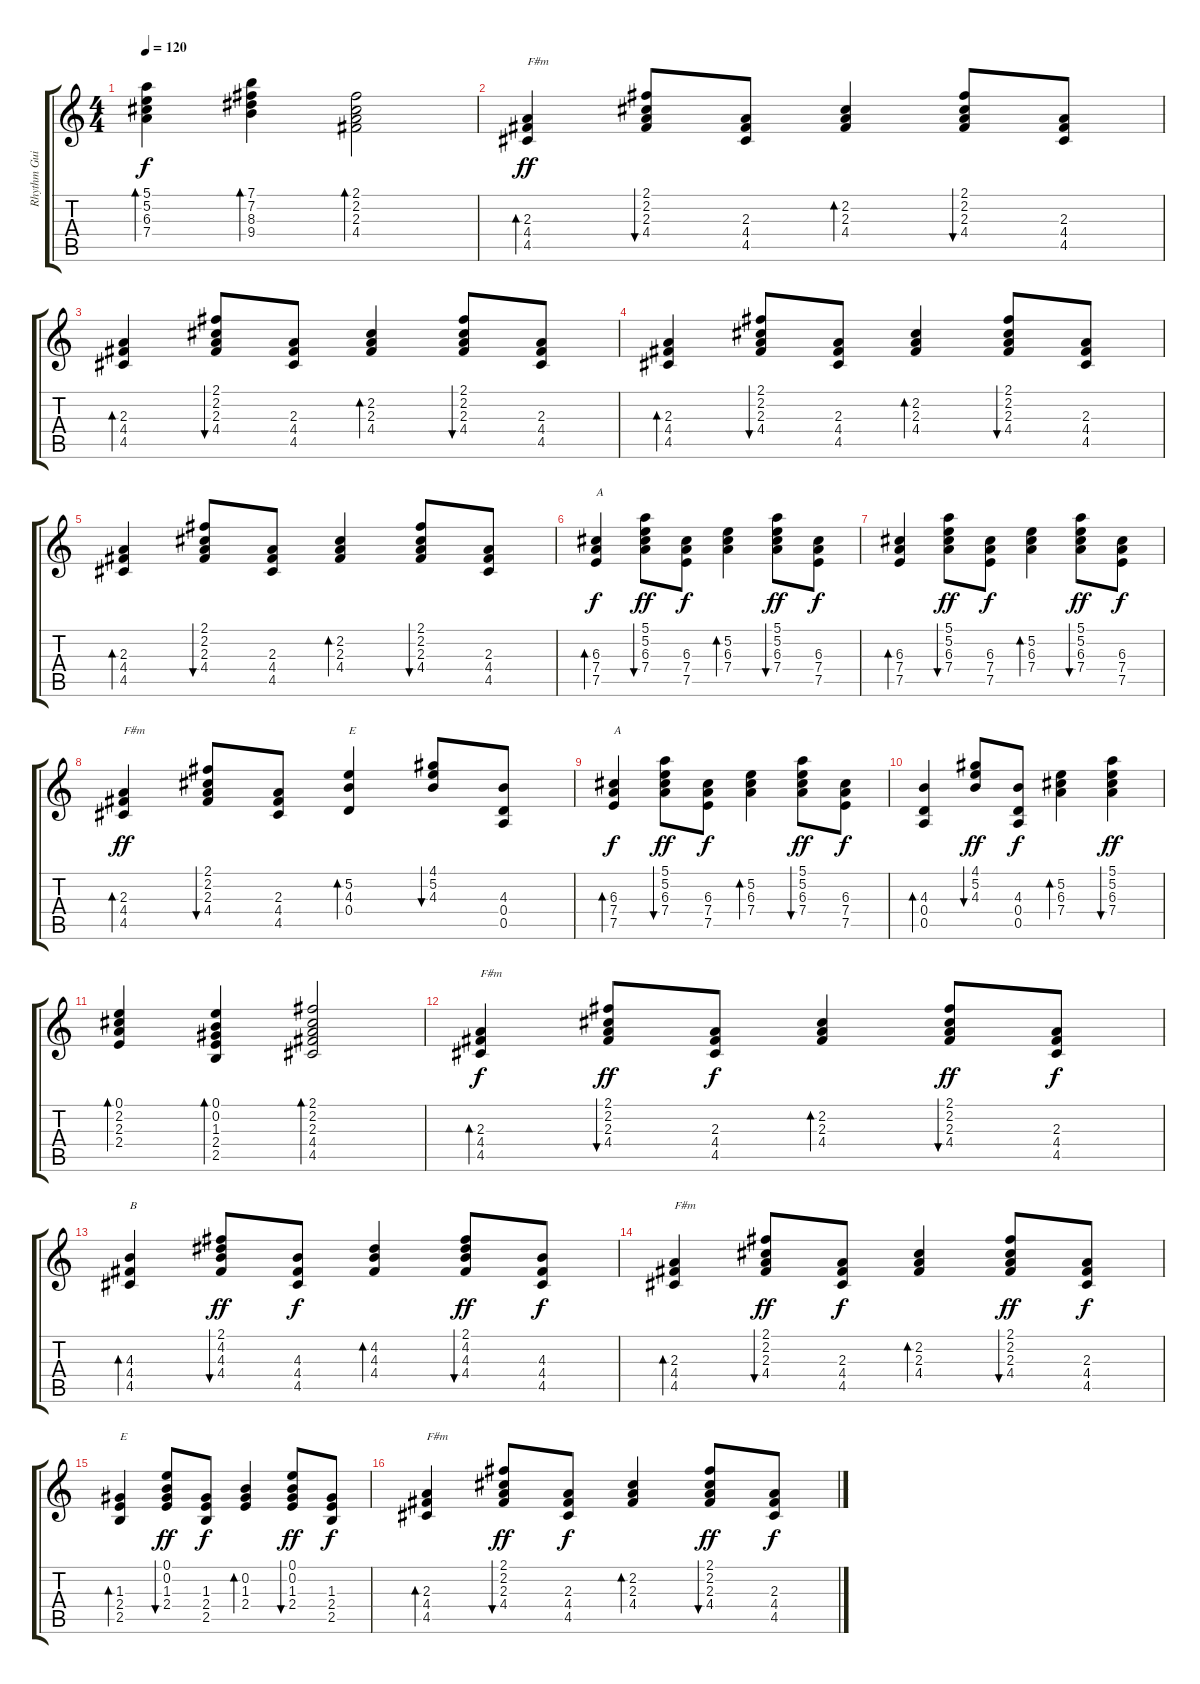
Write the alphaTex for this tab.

\track ("Rhythm Guitar" "Rhythm Gui") {instrument acousticguitarsteel}
\staff {score tabs}
\tuning (E4 B3 G3 D3 A2 E2) {hide}
\ts (4 4)
\tempo 120
\clef g2
\ks c
(5.1 5.2 6.3 7.4).4{bd 60 dy f} (7.1 7.2 8.3 9.4).4{bd 60} (2.1 2.2 2.3 4.4).2{bd 60} |
(2.3 4.4 4.5).4{bd 60 txt "F#m" dy ff} (2.1 2.2 2.3 4.4).8{bu 60} (2.3 4.4 4.5).8 (2.2 2.3 4.4).4{bd 60} (2.1 2.2 2.3 4.4).8{bu 60} (2.3 4.4 4.5).8 |
(2.3 4.4 4.5).4{bd 60} (2.1 2.2 2.3 4.4).8{bu 60} (2.3 4.4 4.5).8 (2.2 2.3 4.4).4{bd 60} (2.1 2.2 2.3 4.4).8{bu 60} (2.3 4.4 4.5).8 |
(2.3 4.4 4.5).4{bd 60} (2.1 2.2 2.3 4.4).8{bu 60} (2.3 4.4 4.5).8 (2.2 2.3 4.4).4{bd 60} (2.1 2.2 2.3 4.4).8{bu 60} (2.3 4.4 4.5).8 |
(2.3 4.4 4.5).4{bd 60} (2.1 2.2 2.3 4.4).8{bu 60} (2.3 4.4 4.5).8 (2.2 2.3 4.4).4{bd 60} (2.1 2.2 2.3 4.4).8{bu 60} (2.3 4.4 4.5).8 |
(6.3 7.4 7.5).4{bd 60 txt "A" dy f} (5.1 5.2 6.3 7.4).8{bu 60 dy ff} (6.3 7.4 7.5).8{dy f} (5.2 6.3 7.4).4{bd 60} (5.1 5.2 6.3 7.4).8{bu 60 dy ff} (6.3 7.4 7.5).8{dy f} |
(6.3 7.4 7.5).4{bd 60} (5.1 5.2 6.3 7.4).8{bu 60 dy ff} (6.3 7.4 7.5).8{dy f} (5.2 6.3 7.4).4{bd 60} (5.1 5.2 6.3 7.4).8{bu 60 dy ff} (6.3 7.4 7.5).8{dy f} |
(2.3 4.4 4.5).4{bd 60 txt "F#m" dy ff} (2.1 2.2 2.3 4.4).8{bu 60} (2.3 4.4 4.5).8 (5.2 4.3 0.4).4{bd 60 txt "E"} (4.1 5.2 4.3).8{bu 60} (4.3 0.4 0.5).8 |
(6.3 7.4 7.5).4{bd 60 txt "A" dy f} (5.1 5.2 6.3 7.4).8{bu 60 dy ff} (6.3 7.4 7.5).8{dy f} (5.2 6.3 7.4).4{bd 60} (5.1 5.2 6.3 7.4).8{bu 60 dy ff} (6.3 7.4 7.5).8{dy f} |
(4.3 0.4 0.5).4{bd 60} (4.1 5.2 4.3).8{bu 60 dy ff} (4.3 0.4 0.5).8{dy f} (5.2 6.3 7.4).4{bd 60} (5.1 5.2 6.3 7.4).4{bu 60 dy ff} |
(0.1 2.2 2.3 2.4).4{bd 60} (0.1 0.2 1.3 2.4 2.5).4{bd 60} (2.1 2.2 2.3 4.4 4.5).2{bd 60} |
(2.3 4.4 4.5).4{bd 60 txt "F#m" dy f} (2.1 2.2 2.3 4.4).8{bu 60 dy ff} (2.3 4.4 4.5).8{dy f} (2.2 2.3 4.4).4{bd 60} (2.1 2.2 2.3 4.4).8{bu 60 dy ff} (2.3 4.4 4.5).8{dy f} |
(4.3 4.4 4.5).4{bd 60 txt "B"} (2.1 4.2 4.3 4.4).8{bu 60 dy ff} (4.3 4.4 4.5).8{dy f} (4.2 4.3 4.4).4{bd 60} (2.1 4.2 4.3 4.4).8{bu 60 dy ff} (4.3 4.4 4.5).8{dy f} |
(2.3 4.4 4.5).4{bd 60 txt "F#m"} (2.1 2.2 2.3 4.4).8{bu 60 dy ff} (2.3 4.4 4.5).8{dy f} (2.2 2.3 4.4).4{bd 60} (2.1 2.2 2.3 4.4).8{bu 60 dy ff} (2.3 4.4 4.5).8{dy f} |
(1.3 2.4 2.5).4{bd 60 txt "E"} (0.1 0.2 1.3 2.4).8{bu 60 dy ff} (1.3 2.4 2.5).8{dy f} (0.2 1.3 2.4).4{bd 60} (0.1 0.2 1.3 2.4).8{bu 60 dy ff} (1.3 2.4 2.5).8{dy f} |
(2.3 4.4 4.5).4{bd 60 txt "F#m"} (2.1 2.2 2.3 4.4).8{bu 60 dy ff} (2.3 4.4 4.5).8{dy f} (2.2 2.3 4.4).4{bd 60} (2.1 2.2 2.3 4.4).8{bu 60 dy ff} (2.3 4.4 4.5).8{dy f}
